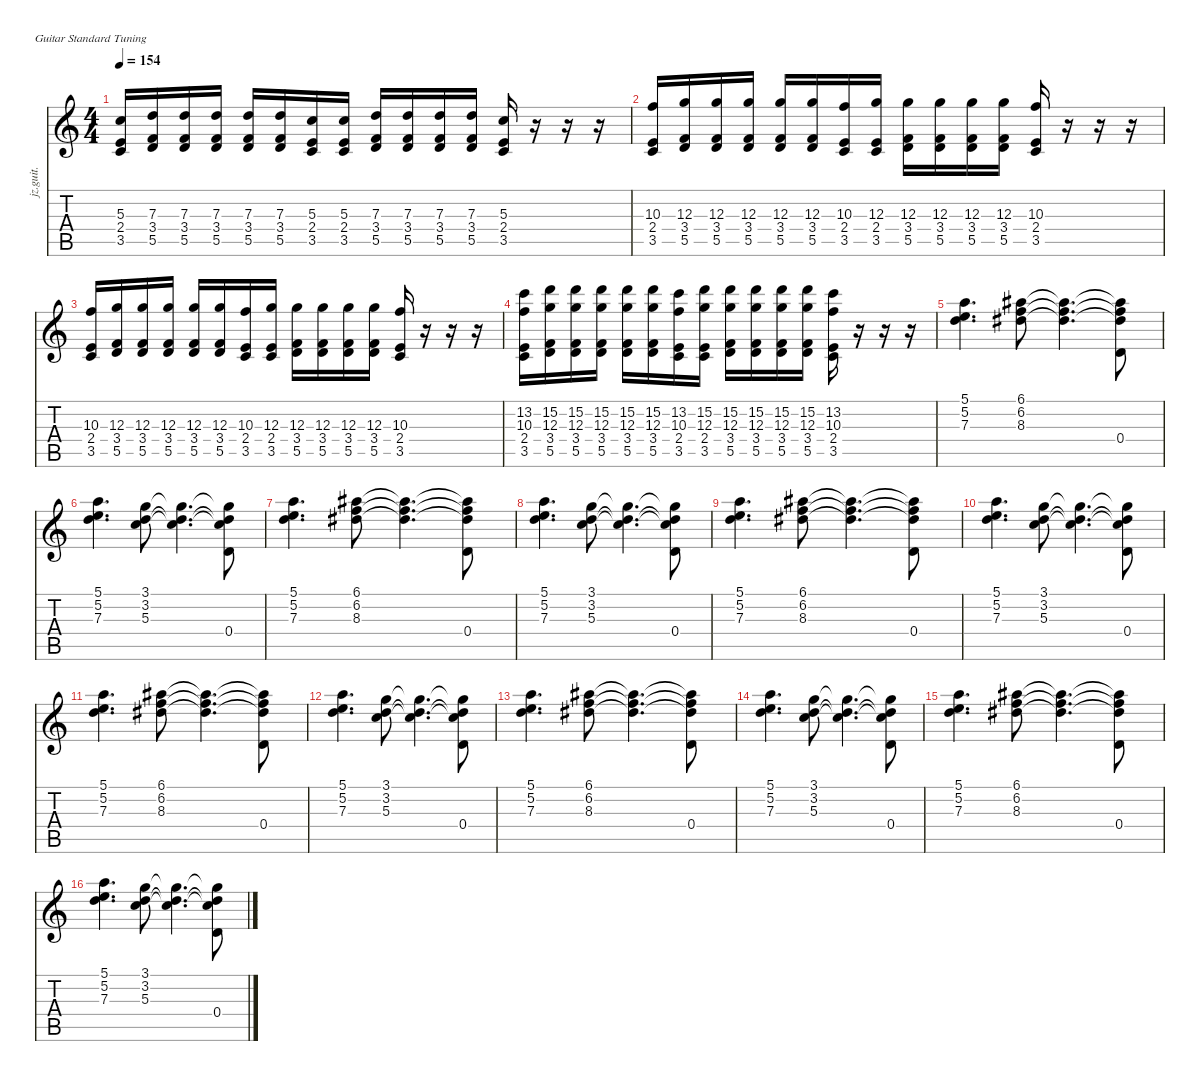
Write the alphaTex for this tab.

\defaultSystemsLayout 4
\hideDynamics
\bracketExtendMode nobrackets
\otherSystemsTrackNameOrientation horizontal
\track ("Rhythm" "jz.guit.") {instrument electricguitarjazz}
\staff {score tabs}
\tuning (E4 B3 G3 D3 A2 E2)
\ts (4 4)
\tempo 154
\clef g2
\ks c
(5.3 2.4 3.5).16{dy f beam Up} (7.3 3.4 5.5).16{beam Up} (7.3 3.4 5.5).16{beam Up} (7.3 3.4 5.5).16{beam Up} (7.3 3.4 5.5).16{beam Up} (7.3 3.4 5.5).16{beam Up} (5.3 2.4 3.5).16{beam Up} (5.3 2.4 3.5).16{beam Up} (7.3 3.4 5.5).16{beam Up} (7.3 3.4 5.5).16{beam Up} (7.3 3.4 5.5).16{beam Up} (7.3 3.4 5.5).16{beam Up} (5.3 2.4 3.5).16{beam Up} r.16{beam Up} r.16{beam Up} r.16{beam Up} |
(10.3 2.4 3.5).16{beam Up} (12.3 3.4 5.5).16{beam Up} (12.3 3.4 5.5).16{beam Up} (12.3 3.4 5.5).16{beam Up} (12.3 3.4 5.5).16{beam Up} (12.3 3.4 5.5).16{beam Up} (10.3 2.4 3.5).16{beam Up} (12.3 2.4 3.5).16{beam Up} (12.3 3.4 5.5).16{beam Down} (12.3 3.4 5.5).16{beam Down} (12.3 3.4 5.5).16{beam Down} (12.3 3.4 5.5).16{beam Down} (10.3 2.4 3.5).16{beam Up} r.16{beam Up} r.16{beam Up} r.16{beam Up} |
(10.3 2.4 3.5).16{beam Up} (12.3 3.4 5.5).16{beam Up} (12.3 3.4 5.5).16{beam Up} (12.3 3.4 5.5).16{beam Up} (12.3 3.4 5.5).16{beam Up} (12.3 3.4 5.5).16{beam Up} (10.3 2.4 3.5).16{beam Up} (12.3 2.4 3.5).16{beam Up} (12.3 3.4 5.5).16{beam Down} (12.3 3.4 5.5).16{beam Down} (12.3 3.4 5.5).16{beam Down} (12.3 3.4 5.5).16{beam Down} (10.3 2.4 3.5).16{beam Up} r.16{beam Up} r.16{beam Up} r.16{beam Up} |
(13.2 10.3 2.4 3.5).16{beam Down} (15.2 12.3 3.4 5.5).16{beam Down} (15.2 12.3 3.4 5.5).16{beam Down} (15.2 12.3 3.4 5.5).16{beam Down} (15.2 12.3 3.4 5.5).16{beam Down} (15.2 12.3 3.4 5.5).16{beam Down} (13.2 10.3 2.4 3.5).16{beam Down} (15.2 12.3 2.4 3.5).16{beam Down} (15.2 12.3 3.4 5.5).16{beam Down} (15.2 12.3 3.4 5.5).16{beam Down} (15.2 12.3 3.4 5.5).16{beam Down} (15.2 12.3 3.4 5.5).16{beam Down} (13.2 10.3 2.4 3.5).16{beam Down} r.16{beam Down} r.16{beam Down} r.16{beam Down} |
(5.1 5.2 7.3).4{d instrument electricguitarjazz beam Down} (6.1{acc #} 6.2 8.3{acc #}).8{beam Down} (6.1{t acc #} 6.2{t} 8.3{t acc #}).4{d beam Down} (6.1{t acc #} 6.2{t} 8.3{t acc #} 0.4).8{beam Down} |
(5.1 5.2 7.3).4{d beam Down} (3.1 3.2 5.3).8{beam Down} (3.1{t} 3.2{t} 5.3{t}).4{d beam Down} (3.1{t} 3.2{t} 5.3{t} 0.4).8{beam Down} |
(5.1 5.2 7.3).4{d beam Down} (6.1{acc #} 6.2 8.3{acc #}).8{beam Down} (6.1{t acc #} 6.2{t} 8.3{t acc #}).4{d beam Down} (6.1{t acc #} 6.2{t} 8.3{t acc #} 0.4).8{beam Down} |
(5.1 5.2 7.3).4{d beam Down} (3.1 3.2 5.3).8{beam Down} (3.1{t} 3.2{t} 5.3{t}).4{d beam Down} (3.1{t} 3.2{t} 5.3{t} 0.4).8{beam Down} |
(5.1 5.2 7.3).4{d beam Down} (6.1{acc #} 6.2 8.3{acc #}).8{beam Down} (6.1{t acc #} 6.2{t} 8.3{t acc #}).4{d beam Down} (6.1{t acc #} 6.2{t} 8.3{t acc #} 0.4).8{beam Down} |
(5.1 5.2 7.3).4{d beam Down} (3.1 3.2 5.3).8{beam Down} (3.1{t} 3.2{t} 5.3{t}).4{d beam Down} (3.1{t} 3.2{t} 5.3{t} 0.4).8{beam Down} |
(5.1 5.2 7.3).4{d beam Down} (6.1{acc #} 6.2 8.3{acc #}).8{beam Down} (6.1{t acc #} 6.2{t} 8.3{t acc #}).4{d beam Down} (6.1{t acc #} 6.2{t} 8.3{t acc #} 0.4).8{beam Down} |
(5.1 5.2 7.3).4{d beam Down} (3.1 3.2 5.3).8{beam Down} (3.1{t} 3.2{t} 5.3{t}).4{d beam Down} (3.1{t} 3.2{t} 5.3{t} 0.4).8{beam Down} |
(5.1 5.2 7.3).4{d beam Down} (6.1{acc #} 6.2 8.3{acc #}).8{beam Down} (6.1{t acc #} 6.2{t} 8.3{t acc #}).4{d beam Down} (6.1{t acc #} 6.2{t} 8.3{t acc #} 0.4).8{beam Down} |
(5.1 5.2 7.3).4{d beam Down} (3.1 3.2 5.3).8{beam Down} (3.1{t} 3.2{t} 5.3{t}).4{d beam Down} (3.1{t} 3.2{t} 5.3{t} 0.4).8{beam Down} |
(5.1 5.2 7.3).4{d beam Down} (6.1{acc #} 6.2 8.3{acc #}).8{beam Down} (6.1{t acc #} 6.2{t} 8.3{t acc #}).4{d beam Down} (6.1{t acc #} 6.2{t} 8.3{t acc #} 0.4).8{beam Down} |
(5.1 5.2 7.3).4{d beam Down} (3.1 3.2 5.3).8{beam Down} (3.1{t} 3.2{t} 5.3{t}).4{d beam Down} (3.1{t} 3.2{t} 5.3{t} 0.4).8{beam Down}
